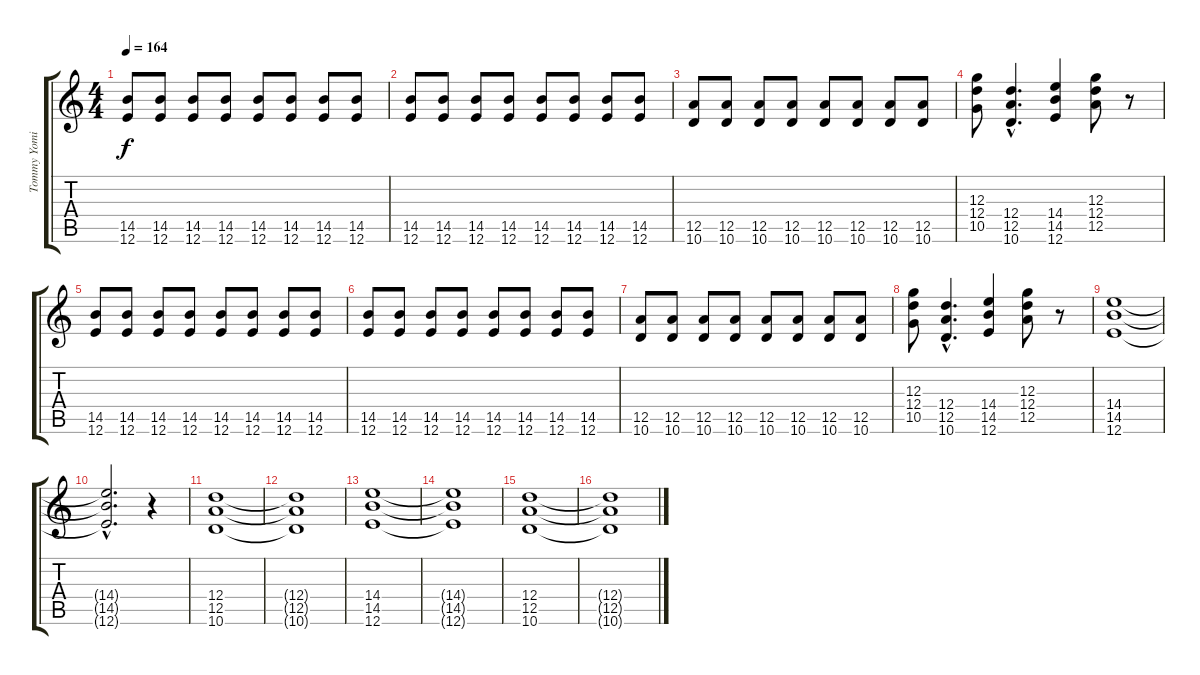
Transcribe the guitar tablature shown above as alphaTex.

\track ("Tommy Yomi" "Tommy Yomi") {instrument distortionguitar}
\staff {score tabs}
\tuning (E4 B3 G3 D3 A2 E2) {hide}
\ts (4 4)
\tempo 164
\clef g2
\ks c
(14.5 12.6).8{dy f} (14.5 12.6).8 (14.5 12.6).8 (14.5 12.6).8 (14.5 12.6).8 (14.5 12.6).8 (14.5 12.6).8 (14.5 12.6).8 |
(14.5 12.6).8 (14.5 12.6).8 (14.5 12.6).8 (14.5 12.6).8 (14.5 12.6).8 (14.5 12.6).8 (14.5 12.6).8 (14.5 12.6).8 |
(12.5 10.6).8 (12.5 10.6).8 (12.5 10.6).8 (12.5 10.6).8 (12.5 10.6).8 (12.5 10.6).8 (12.5 10.6).8 (12.5 10.6).8 |
(12.3 12.4 10.5).8 (12.4{hac} 12.5{hac} 10.6{hac}).4{d} (14.4 14.5 12.6).4 (12.3 12.4 12.5).8 r.8 |
(14.5 12.6).8 (14.5 12.6).8 (14.5 12.6).8 (14.5 12.6).8 (14.5 12.6).8 (14.5 12.6).8 (14.5 12.6).8 (14.5 12.6).8 |
(14.5 12.6).8 (14.5 12.6).8 (14.5 12.6).8 (14.5 12.6).8 (14.5 12.6).8 (14.5 12.6).8 (14.5 12.6).8 (14.5 12.6).8 |
(12.5 10.6).8 (12.5 10.6).8 (12.5 10.6).8 (12.5 10.6).8 (12.5 10.6).8 (12.5 10.6).8 (12.5 10.6).8 (12.5 10.6).8 |
(12.3 12.4 10.5).8 (12.4{hac} 12.5{hac} 10.6{hac}).4{d} (14.4 14.5 12.6).4 (12.3 12.4 12.5).8 r.8 |
(14.4 14.5 12.6).1 |
(14.4{hac t} 14.5{hac t} 12.6{hac t}).2{d} r.4 |
(12.4 12.5 10.6).1 |
(12.4{t} 12.5{t} 10.6{t}).1 |
(14.4 14.5 12.6).1 |
(14.4{t} 14.5{t} 12.6{t}).1 |
(12.4 12.5 10.6).1 |
(12.4{t} 12.5{t} 10.6{t}).1
